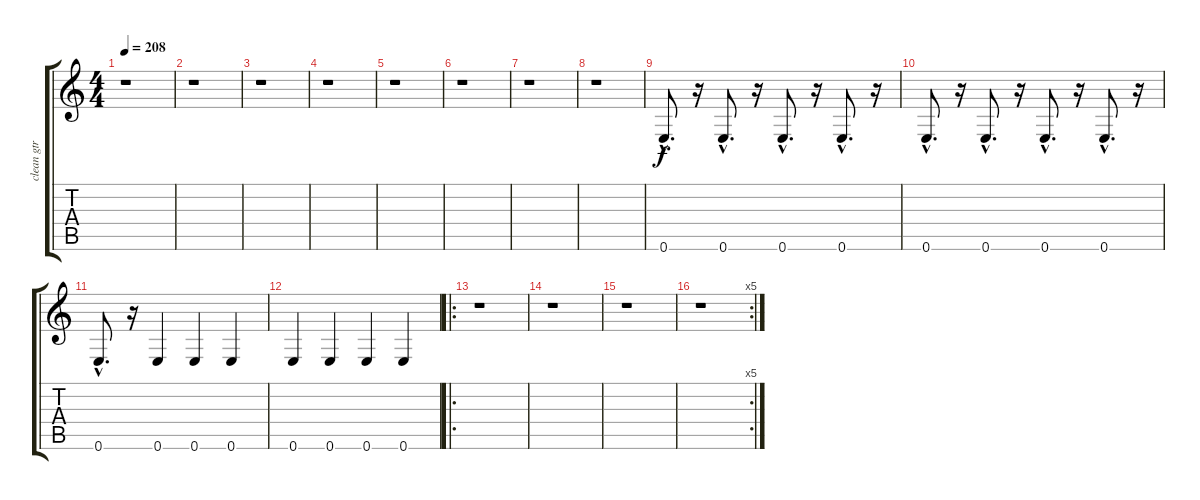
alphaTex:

\track ("clean gtr" "clean gtr") {instrument acousticguitarsteel}
\staff {score tabs}
\tuning (E4 B3 G3 D3 A2 E2) {hide}
\ts (4 4)
\tempo 208
\clef g2
\ks c
r.1{dy f} |
r.1 |
r.1 |
r.1 |
r.1 |
r.1 |
r.1 |
r.1 |
0.6{hac}.8{d volume 16 balance 8 instrument electricguitarmuted} r.16 0.6{hac}.8{d} r.16 0.6{hac}.8{d} r.16 0.6{hac}.8{d} r.16 |
0.6{hac}.8{d} r.16 0.6{hac}.8{d} r.16 0.6{hac}.8{d} r.16 0.6{hac}.8{d} r.16 |
0.6{hac}.8{d} r.16 0.6.4 0.6.4 0.6.4 |
0.6.4 0.6.4 0.6.4 0.6.4 |
\ro
r.1 |
r.1 |
r.1 |
\rc 5
r.1
